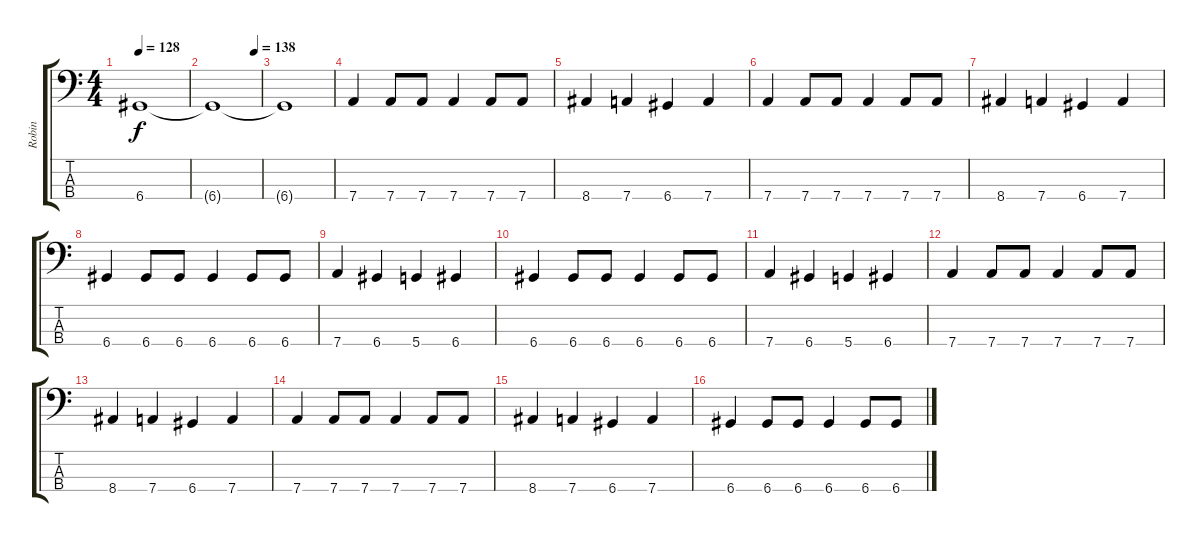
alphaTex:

\track ("Robin" "Robin") {instrument electricbasspick}
\staff {score tabs}
\tuning (F2 C2 G1 D1) {hide}
\ts (4 4)
\tempo 128
\clef f4
\ks c
6.4{t}.1{dy f} |
\tempo (138 0.875)
6.4{t}.1 |
6.4{t}.1 |
7.4.4 7.4.8 7.4.8 7.4.4 7.4.8 7.4.8 |
8.4.4 7.4.4 6.4.4 7.4.4 |
7.4.4 7.4.8 7.4.8 7.4.4 7.4.8 7.4.8 |
8.4.4 7.4.4 6.4.4 7.4.4 |
6.4.4 6.4.8 6.4.8 6.4.4 6.4.8 6.4.8 |
7.4.4 6.4.4 5.4.4 6.4.4 |
6.4.4 6.4.8 6.4.8 6.4.4 6.4.8 6.4.8 |
7.4.4 6.4.4 5.4.4 6.4.4 |
7.4.4 7.4.8 7.4.8 7.4.4 7.4.8 7.4.8 |
8.4.4 7.4.4 6.4.4 7.4.4 |
7.4.4 7.4.8 7.4.8 7.4.4 7.4.8 7.4.8 |
8.4.4 7.4.4 6.4.4 7.4.4 |
6.4.4 6.4.8 6.4.8 6.4.4 6.4.8 6.4.8
